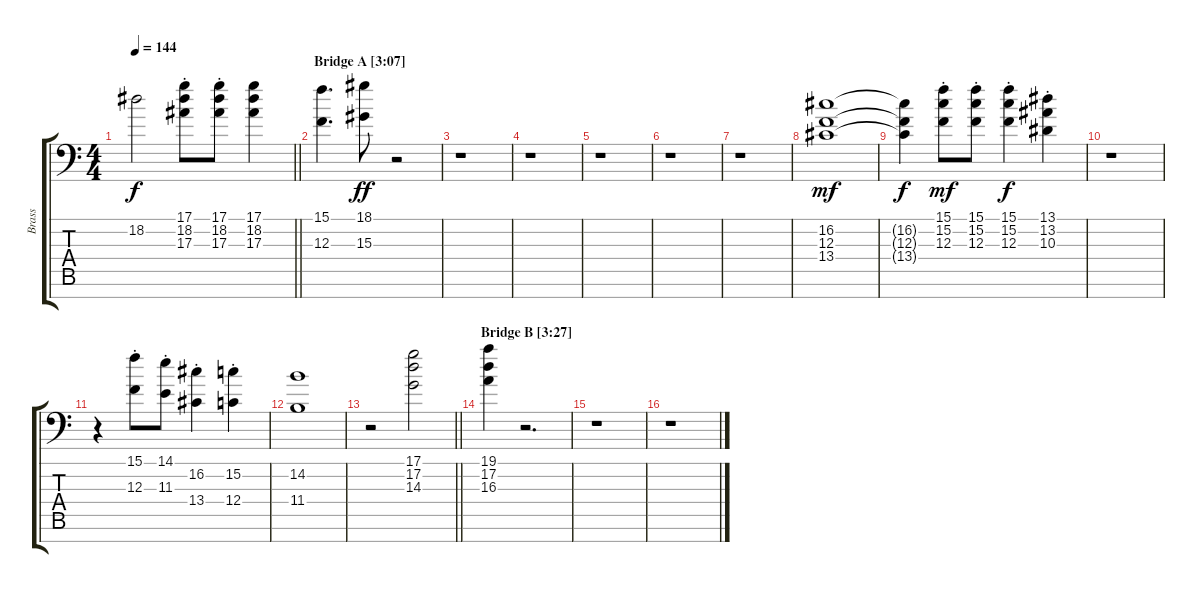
\track ("Brass" "Brass") {instrument brasssection}
\staff {score tabs}
\tuning (D4 A3 F3 C3 G2 D2 A1) {hide}
\ts (4 4)
\tempo 144
\clef f4
\barLineRight lightlight
\ks c
18.2.2{dy f} (17.1{st} 18.2{st} 17.3{st}).8 (17.1{st} 18.2{st} 17.3{st}).8 (17.1 18.2 17.3).4 |
\section ("" "Bridge A [3:07]")
(15.1 12.3).4{d} (18.1 15.3).8{dy ff} r.2 |
r.1 |
r.1 |
r.1 |
r.1 |
r.1 |
(16.2 12.3 13.4).1{dy mf} |
(16.2{t} 12.3{t} 13.4{t}).4{dy f} (15.1{st} 15.2{st} 12.3{st}).8{dy mf} (15.1{st} 15.2{st} 12.3{st}).8 (15.1{st} 15.2{st} 12.3{st}).4{dy f} (13.1{st} 13.2{st} 10.3{st}).4 |
r.1 |
r.4 (15.1{st} 12.3{st}).8 (14.1{st} 11.3{st}).8 (16.2{st} 13.4{st}).4 (15.2{st} 12.4{st}).4 |
(14.2 11.4).1 |
\barLineRight lightlight
r.2 (17.1 17.2 14.3).2 |
\section ("" "Bridge B [3:27]")
(19.1 17.2 16.3).4 r.2{d} |
r.1 |
r.1
